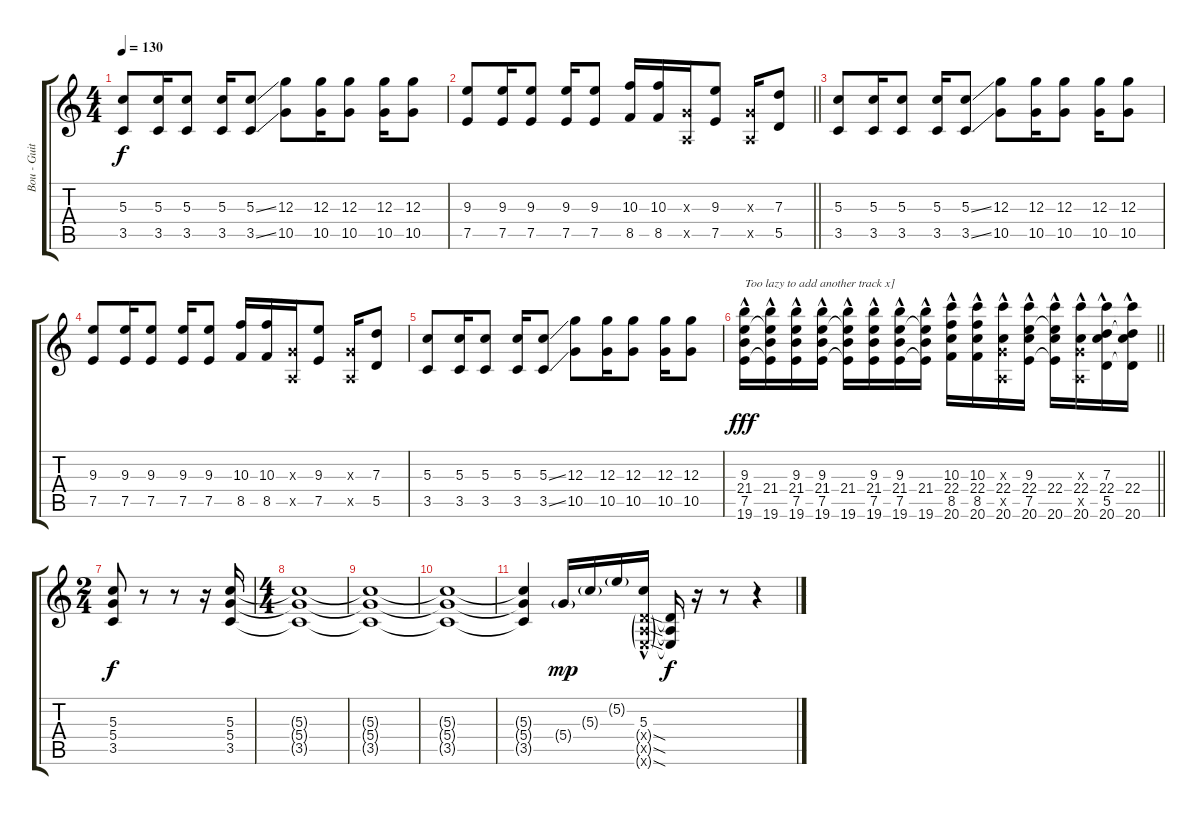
\track ("Bou - Guitar 1" "Bou - Guit") {instrument distortionguitar}
\staff {score tabs}
\tuning (E4 B3 G3 D3 A2 E2) {hide}
\ts (4 4)
\tempo 130
\clef g2
\ks c
(5.3 3.5).8{dy f} (5.3 3.5).16 (5.3 3.5).8 (5.3 3.5).16 (5.3{ss} 3.5{ss}).8 (12.3 10.5).8 (12.3 10.5).16 (12.3 10.5).8 (12.3 10.5).16 (12.3 10.5).8 |
\barLineRight lightlight
(9.3 7.5).8 (9.3 7.5).16 (9.3 7.5).8 (9.3 7.5).16 (9.3 7.5).8 (10.3 8.5).16 (10.3 8.5).16 (0.3{x} 0.5{x}).16 (9.3 7.5).8 (0.3{x} 0.5{x}).16 (7.3 5.5).8 |
(5.3 3.5).8 (5.3 3.5).16 (5.3 3.5).8 (5.3 3.5).16 (5.3{ss} 3.5{ss}).8 (12.3 10.5).8 (12.3 10.5).16 (12.3 10.5).8 (12.3 10.5).16 (12.3 10.5).8 |
(9.3 7.5).8 (9.3 7.5).16 (9.3 7.5).8 (9.3 7.5).16 (9.3 7.5).8 (10.3 8.5).16 (10.3 8.5).16 (0.3{x} 0.5{x}).16 (9.3 7.5).8 (0.3{x} 0.5{x}).16 (7.3 5.5).8 |
(5.3 3.5).8 (5.3 3.5).16 (5.3 3.5).8 (5.3 3.5).16 (5.3{ss} 3.5{ss}).8 (12.3 10.5).8 (12.3 10.5).16 (12.3 10.5).8 (12.3 10.5).16 (12.3 10.5).8 |
\barLineRight lightlight
(9.3 21.4{hac} 7.5 19.6{hac}).16{txt "Too lazy to add another track x]" dy fff} (9.3{t} 21.4{hac} 7.5{t} 19.6{hac}).16 (9.3 21.4{hac} 7.5 19.6{hac}).16 (9.3 21.4{hac} 7.5 19.6{hac}).16 (9.3{t} 21.4{hac} 7.5{t} 19.6{hac}).16 (9.3 21.4{hac} 7.5 19.6{hac}).16 (9.3 21.4{hac} 7.5 19.6{hac}).16 (9.3{t} 21.4{hac} 7.5{t} 19.6{hac}).16 (10.3 22.4 8.5 20.6{hac}).16 (10.3 22.4{hac} 8.5 20.6{hac}).16 (0.3{x} 22.4{hac} 0.5{x} 20.6{hac}).16 (9.3 22.4{hac} 7.5 20.6{hac}).16 (9.3{t} 22.4{hac} 7.5{t} 20.6{hac}).16 (0.3{x} 22.4{hac} 0.5{x} 20.6{hac}).16 (7.3 22.4{hac} 5.5 20.6{hac}).16 (7.3{t} 22.4{hac} 5.5{t} 20.6{hac}).16 |
\ts (2 4)
\section ("" "")
(5.3 5.4 3.5).8{dy f} r.8 r.8 r.16 (5.3 5.4 3.5).16 |
\ts (4 4)
(5.3{t} 5.4{t} 3.5{t}).1 |
(5.3{t} 5.4{t} 3.5{t}).1 |
(5.3{t} 5.4{t} 3.5{t}).1 |
(5.3{t} 5.4{t} 3.5{t}).4 5.4{g}.16{dy mp} 5.3{g}.16 5.2{g}.16 (5.3{hac} 0.4{sod g x} 0.5{sod g x} 0.6{sod g x}).16 (0.4{t} 0.5{t} 0.6{t}).16{dy f} r.16 r.8 r.4
